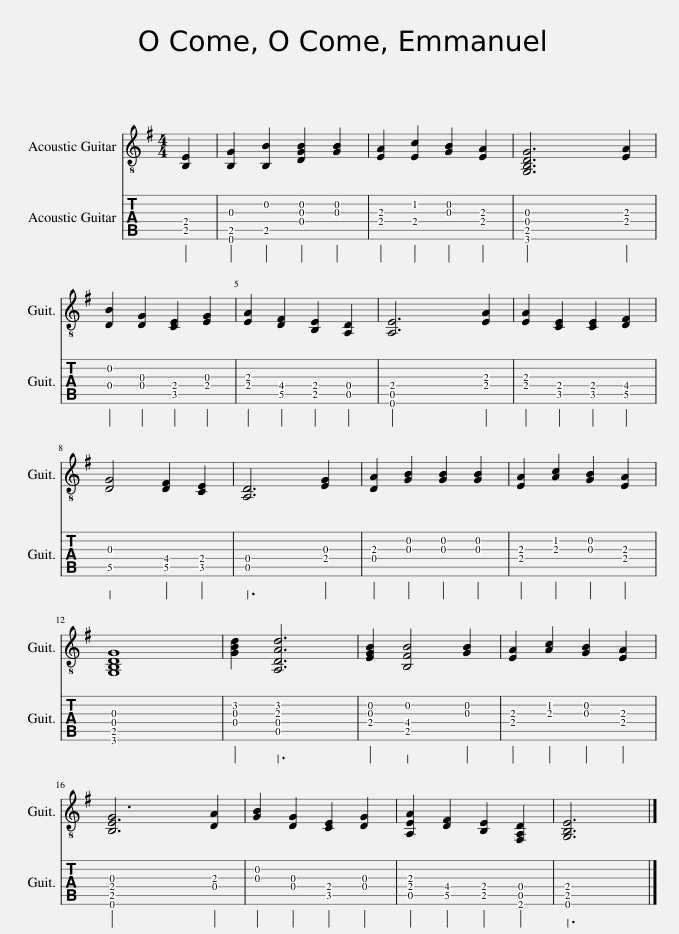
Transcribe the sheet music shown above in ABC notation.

X:1
%%score 1 2
L:1/8
M:4/4
I:linebreak $
K:G
V:1 treble-8
V:2 tab stafflines=6 strings=E2,A2,D3,G3,B3,E4
V:1
 [B,E]2 | [B,G]2 [B,B]2 [DGB]2 [GB]2 | [EA]2 [Ec]2 [GB]2 [EA]2 | [G,B,DG]6 [EA]2 |$ [DB]2 [DG]2 [CE]2 [EG]2 | %5
 [EA]2 [DF]2 [B,E]2 [A,D]2 | [A,E]6 [EA]2 | [EA]2 [CE]2 [CE]2 [DF]2 |$ [DG]4 [DF]2 [CE]2 | [A,D]6 [EG]2 | %10
 [DA]2 [GB]2 [GB]2 [GB]2 | [EA]2 [Ac]2 [GB]2 [EA]2 |$ [G,B,DG]8 | [GBd]2 [A,DAd]6 | [EGB]2 [B,FB]4 [GB]2 | %15
 [EA]2 [Ac]2 [GB]2 [EA]2 |$ [B,EG]6 [DA]2 | [GB]2 [DG]2 [CE]2 [DG]2 | [A,EA]2 [DF]2 [B,E]2 [F,A,D]2 | [G,B,E]6 |] %20
V:2
 [!5!B,,!4!E,]2 | [!6!E,,!5!B,,!3!G,]2 [!5!B,,!2!B,]2 [!4!D,!3!G,!2!B,]2 [!3!G,!2!B,]2 | [!4!E,!3!A,]2 [!4!E,!2!C]2 [!3!G,!2!B,]2 [!4!E,!3!A,]2 | [!6!G,,!5!B,,!4!D,!3!G,]2 x2 x2 [!4!E,!3!A,]2 |$ [!4!D,!2!B,]2 [!4!D,!3!G,]2 [!5!C,!4!E,]2 [!4!E,!3!G,]2 | %5
 [!4!E,!3!A,]2 [!5!D,!4!F,]2 [!5!B,,!4!E,]2 [!5!A,,!4!D,]2 | [!6!E,,!5!A,,!4!E,]2 x2 x2 [!4!E,!3!A,]2 | [!4!E,!3!A,]2 [!5!C,!4!E,]2 [!5!C,!4!E,]2 [!5!D,!4!F,]2 |$ [!5!D,!3!G,]4 [!5!D,!4!F,]2 [!5!C,!4!E,]2 | [!5!A,,!4!D,]6 [!4!E,!3!G,]2 | %10
 [!4!D,!3!A,]2 [!3!G,!2!B,]2 [!3!G,!2!B,]2 [!3!G,!2!B,]2 | [!4!E,!3!A,]2 [!3!A,!2!C]2 [!3!G,!2!B,]2 [!4!E,!3!A,]2 |$ [!6!G,,!5!B,,!4!D,!3!G,]8 | [!4!D,!3!G,!2!D]2 [!5!A,,!4!D,!3!A,!2!D]6 | [!4!E,!3!G,!2!B,]2 [!5!B,,!4!F,!2!B,]4 [!3!G,!2!B,]2 | %15
 [!4!E,!3!A,]2 [!3!A,!2!C]2 [!3!G,!2!B,]2 [!4!E,!3!A,]2 |$ [!6!E,,!5!B,,!4!E,!3!G,]2 x2 x2 [!4!D,!3!A,]2 | [!3!G,!2!B,]2 [!4!D,!3!G,]2 [!5!C,!4!E,]2 [!4!D,!3!G,]2 | [!5!A,,!4!E,!3!A,]2 [!5!D,!4!F,]2 [!5!B,,!4!E,]2 [!6!F,,!5!A,,!4!D,]2 | [!6!E,,!5!B,,!4!E,]6 |] %20
